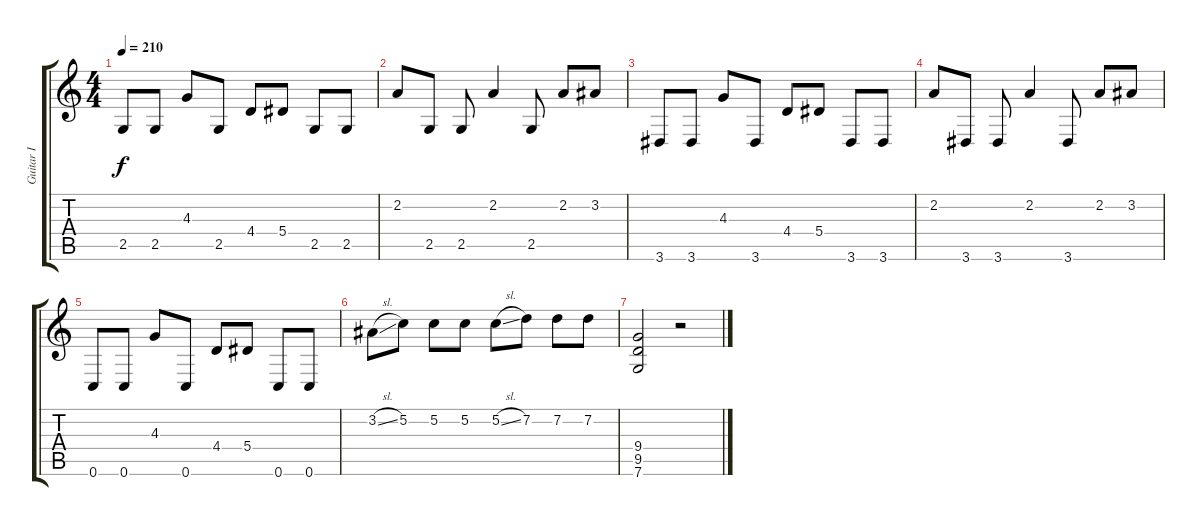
\track ("Guitar I" "Guitar I") {instrument distortionguitar}
\staff {score tabs}
\tuning (C4 G3 Eb3 Bb2 F2 C2) {hide}
\ts (4 4)
\tempo 210
\clef g2
\ks c
2.5.8{dy f} 2.5.8 4.3.8 2.5.8 4.4.8 5.4.8 2.5.8 2.5.8 |
2.2.8 2.5.8 2.5.8 2.2.4 2.5.8 2.2.8 3.2.8 |
3.6.8 3.6.8 4.3.8 3.6.8 4.4.8 5.4.8 3.6.8 3.6.8 |
2.2.8 3.6.8 3.6.8 2.2.4 3.6.8 2.2.8 3.2.8 |
0.6.8 0.6.8 4.3.8 0.6.8 4.4.8 5.4.8 0.6.8 0.6.8 |
3.2{sl}.8 5.2.8 5.2.8 5.2.8 5.2{sl}.8 7.2.8 7.2.8 7.2.8 |
(9.4 9.5 7.6).2 r.2
